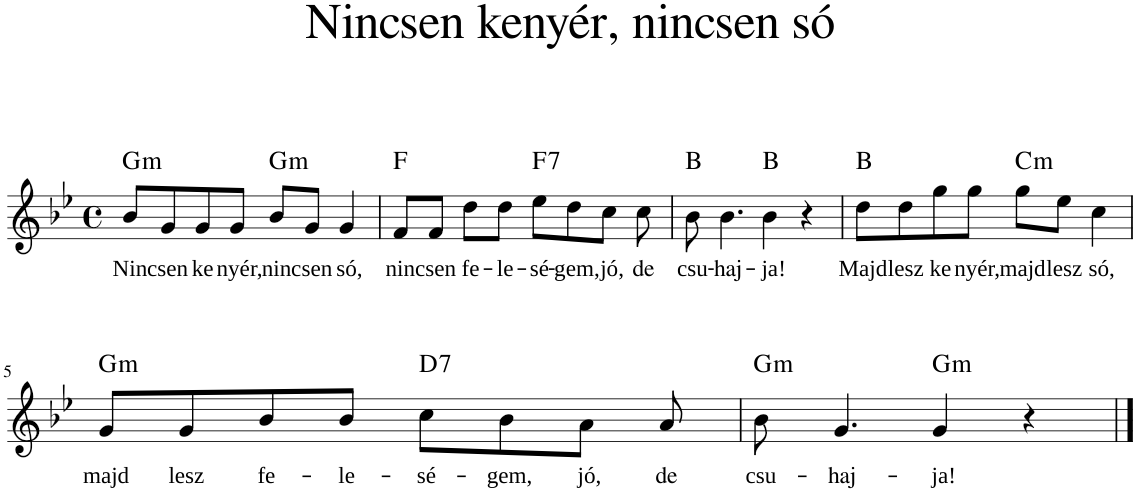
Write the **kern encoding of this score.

**kern	**text	**harte
*part1	*part1	*part1
*staff1	*staff1	*
*I"Piano	*	*
*I'Pno	*	*
*clefG2	*	*
*k[b-e-]	*	*
*M4/4	*	*
*met(c)	*	*
=1	=1	=1
!	!LO:LY:b	!LO:H:kt=m
8b-/L	Nin-	G:min
!	!LO:LY:b	!
8g/	-csen	.
!	!LO:LY:b	!
8g/	ke-	.
!	!LO:LY:b	!
8g/J	-nyér,	.
!	!LO:LY:b	!LO:H:kt=m
8b-/L	nin-	G:min
!	!LO:LY:b	!
8g/J	-csen	.
!	!LO:LY:b	!
4g/	só,	.
=2	=2	=2
!	!LO:LY:b	!
8f/L	nin-	F:maj
!	!LO:LY:b	!
8f/J	-csen	.
!	!LO:LY:b	!
8dd\L	fe-	.
!	!LO:LY:b	!
8dd\J	-le-	.
!	!LO:LY:b	!LO:H:kt=7
8ee-\L	-sé-	F:7
!	!LO:LY:b	!
8dd\	-gem,	.
!	!LO:LY:b	!
8cc\J	jó,	.
!	!LO:LY:b	!
8cc\	de	.
=3	=3	=3
!	!LO:LY:b	!
8b-\	csu-	B:maj
!	!LO:LY:b	!
4.b-\	-haj-	.
!	!LO:LY:b	!
4b-\	-ja!	B:maj
4r	.	.
=4	=4	=4
!	!LO:LY:b	!
8dd\L	Majd	B:maj
!	!LO:LY:b	!
8dd\	lesz	.
!	!LO:LY:b	!
8gg\	ke-	.
!	!LO:LY:b	!
8gg\J	-nyér,	.
!	!LO:LY:b	!LO:H:kt=m
8gg\L	majd	C:min
!	!LO:LY:b	!
8ee-\J	lesz	.
!	!LO:LY:b	!
4cc\	só,	.
!!LO:LB:g=z
=5	=5	=5
!	!LO:LY:b	!LO:H:kt=m
8g/L	majd	G:min
!	!LO:LY:b	!
8g/	lesz	.
!	!LO:LY:b	!
8b-/	fe-	.
!	!LO:LY:b	!
8b-/J	-le-	.
!	!LO:LY:b	!LO:H:kt=7
8cc\L	-sé-	D:7
!	!LO:LY:b	!
8b-\	-gem,	.
!	!LO:LY:b	!
8a\J	jó,	.
!	!LO:LY:b	!
8a/	de	.
=6	=6	=6
!	!LO:LY:b	!LO:H:kt=m
8b-\	csu-	G:min
!	!LO:LY:b	!
4.g/	-haj-	.
!	!LO:LY:b	!LO:H:kt=m
4g/	-ja!	G:min
4r	.	.
==	==	==
*-	*-	*-
